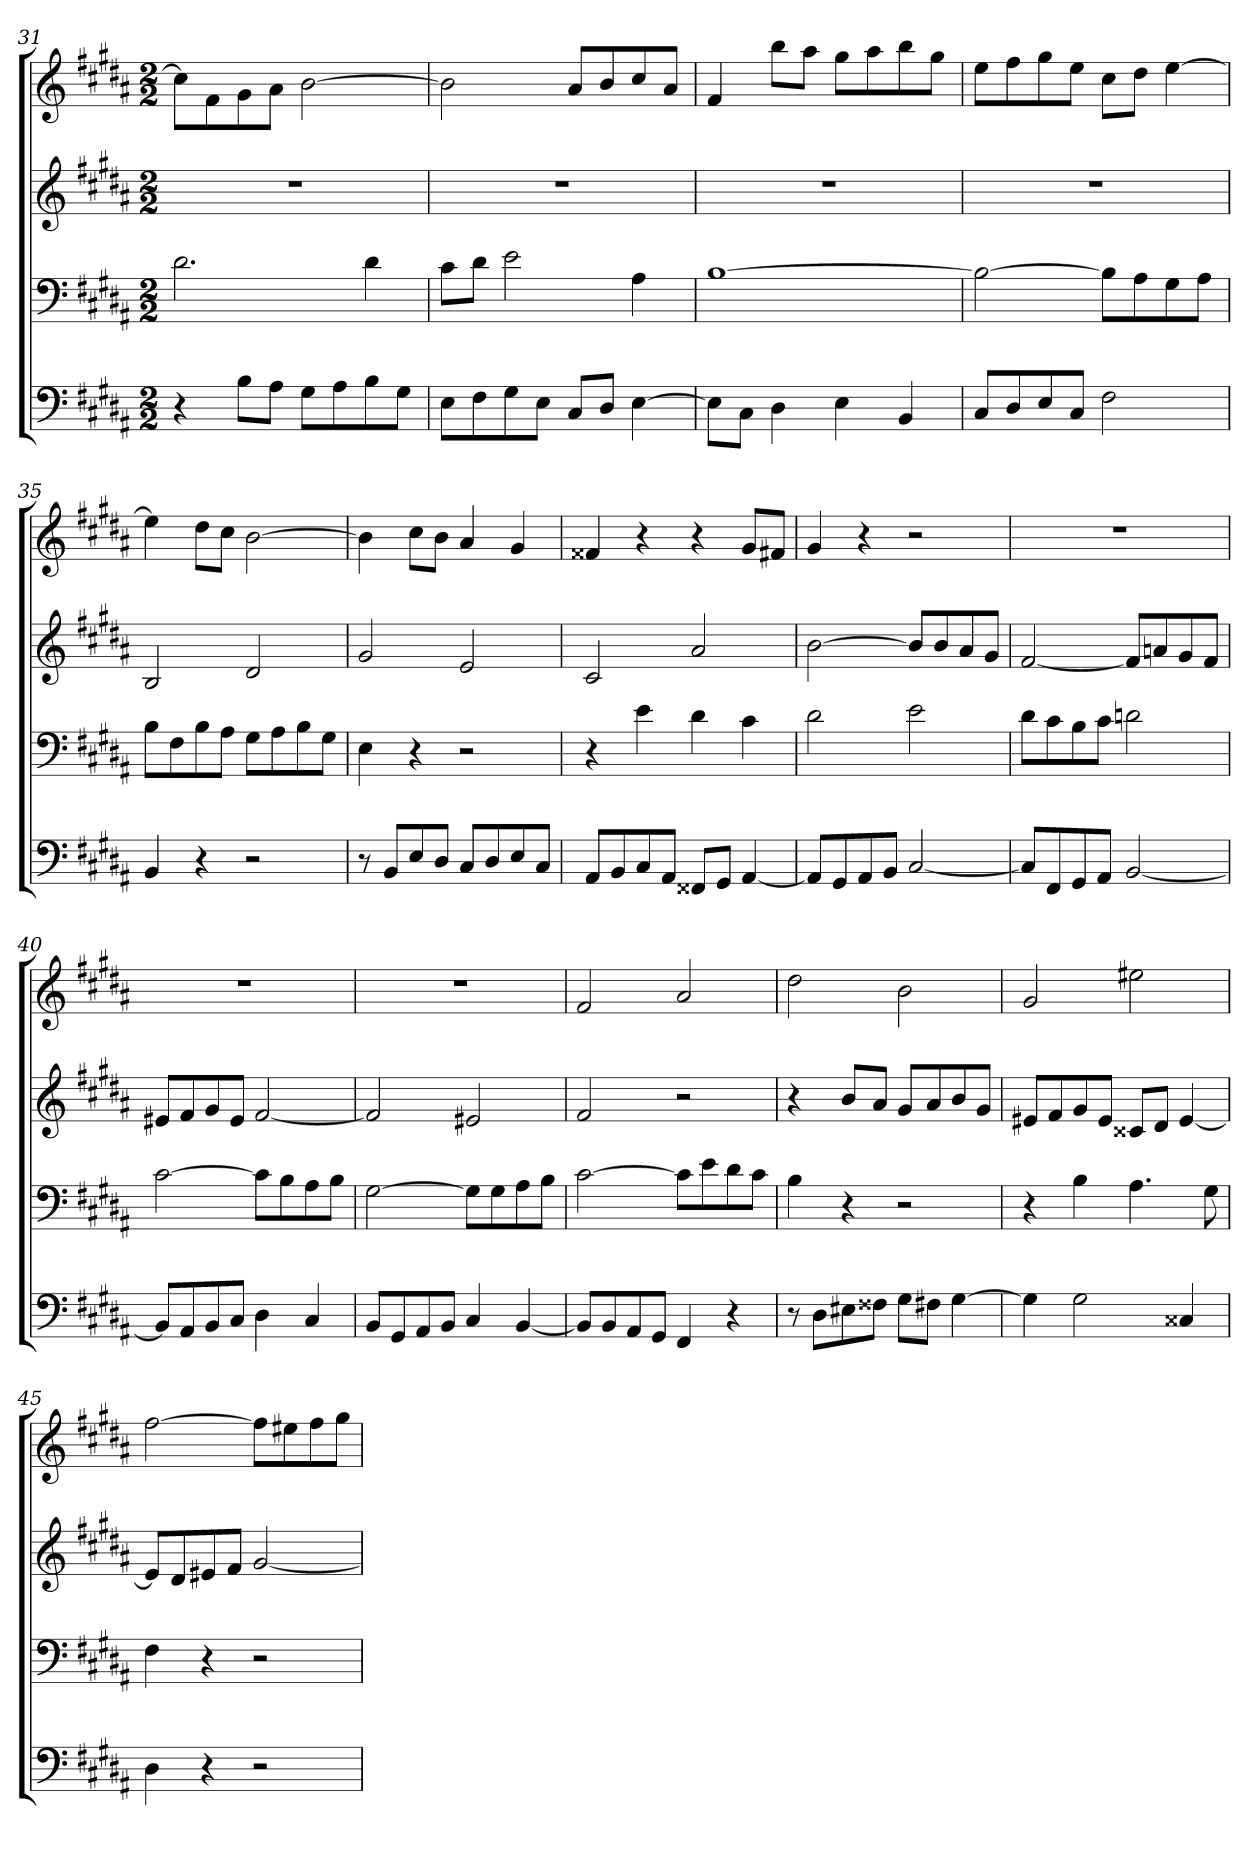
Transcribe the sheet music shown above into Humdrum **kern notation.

**kern	**kern	**kern	**kern
*part4	*part3	*part2	*part1
*staff4	*staff3	*staff2	*staff1
*clefF4	*clefF4	*clefG2	*clefG2
*k[f#c#g#d#a#]	*k[f#c#g#d#a#]	*k[f#c#g#d#a#]	*k[f#c#g#d#a#]
*B:	*B:	*B:	*B:
*M2/2	*M2/2	*M2/2	*M2/2
=31	=31	=31	=31
4r	2.d#	1r	8cc#\L]
.	.	.	8f#\
8B\L	.	.	8g#\
8A#\J	.	.	8a#\J
8G#\L	.	.	[2b
8A#\	.	.	.
8B\	4d#	.	.
8G#\J	.	.	.
=32	=32	=32	=32
8E\L	8c#\L	1r	2b]
8F#\	8d#\J	.	.
8G#\	2e	.	.
8E\J	.	.	.
8C#/L	.	.	8a#/L
8D#/J	.	.	8b/
[4E	4A#	.	8cc#/
.	.	.	8a#/J
=33	=33	=33	=33
8E\L]	[1B	1r	4f#
8C#\J	.	.	.
4D#	.	.	8bb\L
.	.	.	8aa#\J
4E	.	.	8gg#\L
.	.	.	8aa#\
4BB	.	.	8bb\
.	.	.	8gg#\J
=34	=34	=34	=34
8C#/L	2B_	1r	8ee\L
8D#/	.	.	8ff#\
8E/	.	.	8gg#\
8C#/J	.	.	8ee\J
2F#	8B\L]	.	8cc#\L
.	8A#\	.	8dd#\J
.	8G#\	.	[4ee
.	8A#\J	.	.
=35	=35	=35	=35
4BB	8B\L	2B	4ee]
.	8F#\	.	.
4r	8B\	.	8dd#\L
.	8A#\J	.	8cc#\J
2r	8G#\L	2d#	[2b
.	8A#\	.	.
.	8B\	.	.
.	8G#\J	.	.
=36	=36	=36	=36
8r	4E	2g#	4b]
8BB/L	.	.	.
8E/	4r	.	8cc#\L
8D#/J	.	.	8b\J
8C#/L	2r	2e	4a#
8D#/	.	.	.
8E/	.	.	4g#
8C#/J	.	.	.
=37	=37	=37	=37
8AA#/L	4r	2c#	4f##X
8BB/	.	.	.
8C#/	4e	.	4r
8AA#/J	.	.	.
8FF##X/L	4d#	2a#	4r
8GG#/J	.	.	.
[4AA#	4c#	.	8g#/L
.	.	.	8f#X/J
=38	=38	=38	=38
8AA#/L]	2d#	[2b	4g#
8GG#/	.	.	.
8AA#/	.	.	4r
8BB/J	.	.	.
[2C#	2e	8b/L]	2r
.	.	8b/	.
.	.	8a#/	.
.	.	8g#/J	.
=39	=39	=39	=39
8C#/L]	8d#\L	[2f#	1r
8FF#/	8c#\	.	.
8GG#/	8B\	.	.
8AA#/J	8c#\J	.	.
[2BB	2dn	8f#/L]	.
.	.	8an/	.
.	.	8g#/	.
.	.	8f#/J	.
=40	=40	=40	=40
8BB/L]	[2c#	8e#X/L	1r
8AA#/	.	8f#/	.
8BB/	.	8g#/	.
8C#/J	.	8e#/J	.
4D#	8c#\L]	[2f#	.
.	8B\	.	.
4C#	8A#\	.	.
.	8B\J	.	.
=41	=41	=41	=41
8BB/L	[2G#	2f#]	1r
8GG#/	.	.	.
8AA#/	.	.	.
8BB/J	.	.	.
4C#	8G#\L]	2e#X	.
.	8G#\	.	.
[4BB	8A#\	.	.
.	8B\J	.	.
=42	=42	=42	=42
8BB/L]	[2c#	2f#	2f#
8BB/	.	.	.
8AA#/	.	.	.
8GG#/J	.	.	.
4FF#	8c#\L]	2r	2a#
.	8e\	.	.
4r	8d#\	.	.
.	8c#\J	.	.
=43	=43	=43	=43
8r	4B	4r	2dd#
8D#\L	.	.	.
8E#X\	4r	8b/L	.
8F##X\J	.	8a#/J	.
8G#\L	2r	8g#/L	2b
8F#X\J	.	8a#/	.
[4G#	.	8b/	.
.	.	8g#/J	.
=44	=44	=44	=44
4G#]	4r	8e#X/L	2g#
.	.	8f#/	.
2G#	4B	8g#/	.
.	.	8e#/J	.
.	4.A#	8c##X/L	2ee#X
.	.	8d#/J	.
4C##X	.	[4e#	.
.	8G#	.	.
=45	=45	=45	=45
4D#	4F#	8e#/L]	[2ff#
.	.	8d#/	.
4r	4r	8e#X/	.
.	.	8f#/J	.
2r	2r	[2g#	8ff#\L]
.	.	.	8ee#X\
.	.	.	8ff#\
.	.	.	8gg#\J
=	=	=	=
*-	*-	*-	*-
